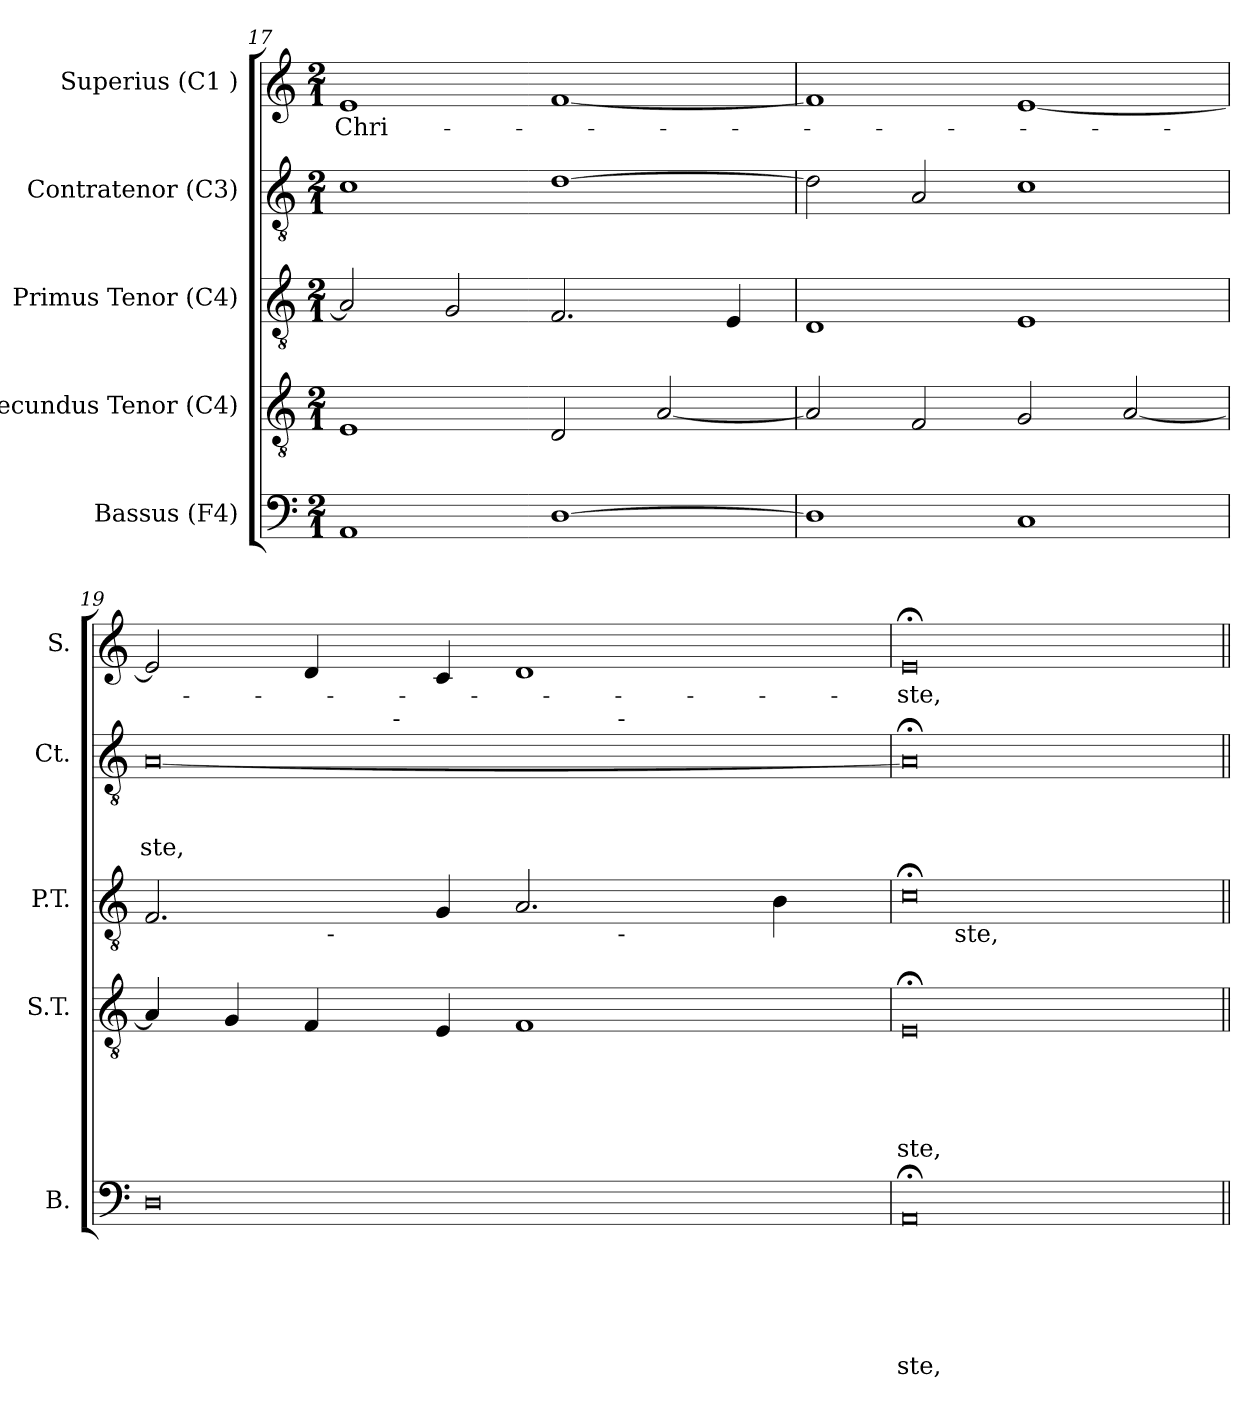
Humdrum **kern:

**kern	**text	**text	**text	**text	**text	**text	**kern	**text	**text	**text	**text	**text	**kern	**kern	**text	**text	**text	**kern	**text
*part5	*part5	*part5	*part5	*part5	*part5	*part5	*part4	*part4	*part4	*part4	*part4	*part4	*part3	*part2	*part2	*part2	*part2	*part1	*part1
*staff5	*staff5	*staff5	*staff5	*staff5	*staff5	*staff5	*staff4	*staff4	*staff4	*staff4	*staff4	*staff4	*staff3	*staff2	*staff2	*staff2	*staff2	*staff1	*staff1
*I"Bassus (F4)	*	*	*	*	*	*	*I"Secundus Tenor (C4)	*	*	*	*	*	*I"Primus Tenor (C4)	*I"Contratenor (C3)	*	*	*	*I"Superius (C1 )	*
*I'B.	*	*	*	*	*	*	*I'S.T.	*	*	*	*	*	*I'P.T.	*I'Ct.	*	*	*	*I'S.	*
*clefF4	*	*	*	*	*	*	*clefGv2	*	*	*	*	*	*clefGv2	*clefGv2	*	*	*	*clefG2	*
*k[]	*	*	*	*	*	*	*k[]	*	*	*	*	*	*k[]	*k[]	*	*	*	*k[]	*
*C:	*	*	*	*	*	*	*C:	*	*	*	*	*	*C:	*C:	*	*	*	*C:	*
*M2/1	*	*	*	*	*	*	*M2/1	*	*	*	*	*	*M2/1	*M2/1	*	*	*	*M2/1	*
=17	=17	=17	=17	=17	=17	=17	=17	=17	=17	=17	=17	=17	=17	=17	=17	=17	=17	=17	=17
!	!	!	!	!	!	!	!	!	!	!	!	!	!	!	!	!	!	!	!LO:LY:b
1AA	.	.	.	.	.	.	1E	.	.	.	.	.	2A/]	1c	.	.	.	1e	Chri-
.	.	.	.	.	.	.	.	.	.	.	.	.	2G/	.	.	.	.	.	.
[>1D	.	.	.	.	.	.	2D/	.	.	.	.	.	2.F/	[>1d	.	.	.	[<1f	.
.	.	.	.	.	.	.	[<2A/	.	.	.	.	.	.	.	.	.	.	.	.
.	.	.	.	.	.	.	.	.	.	.	.	.	4E/	.	.	.	.	.	.
=18	=18	=18	=18	=18	=18	=18	=18	=18	=18	=18	=18	=18	=18	=18	=18	=18	=18	=18	=18
1D]	.	.	.	.	.	.	2A/]	.	.	.	.	.	1D	2d\]	.	.	.	1f]	.
.	.	.	.	.	.	.	2F/	.	.	.	.	.	.	2A/	.	.	.	.	.
1C	.	.	.	.	.	.	2G/	.	.	.	.	.	1E	1c	.	.	.	[>1e	.
.	.	.	.	.	.	.	[>2A/	.	.	.	.	.	.	.	.	.	.	.	.
!!LO:PB:g=z
=19	=19	=19	=19	=19	=19	=19	=19	=19	=19	=19	=19	=19	=19	=19	=19	=19	=19	=19	=19
!	!	!	!	!	!	!	!	!	!	!	!	!	!	!	!	!	!LO:LY:b	!	!
*	*	*	*	*	*	*	*	*	*	*	*	*	*^	*^	*	*	*	*	*
*	*	*	*	*	*	*	*	*	*	*	*	*	*	*^	*	*^	*	*	*	*	*
0D	.	.	.	.	.	.	4A/]	.	.	.	.	.	2.F/	2ryy	1ryy	[<0A	2ryy	1ryy	.	.	-ste,	2e/]	.
.	.	.	.	.	.	.	4G/	.	.	.	.	.	.	.	.	.	.	.	.	.	.	.	.
.	.	.	.	.	.	.	4F/	.	.	.	.	.	.	32ryy	.	.	8ryy	.	.	.	.	4d/	.
!	!	!	!	!	!	!	!	!	!	!	!	!	!	!LO:TX:b:t=-	!	!	!	!	!	!	!	!	!
.	.	.	.	.	.	.	.	.	.	.	.	.	.	1ryy	.	.	.	.	.	.	.	.	.
.	.	.	.	.	.	.	.	.	.	.	.	.	.	.	.	.	32ryy	.	.	.	.	.	.
!	!	!	!	!	!	!	!	!	!	!	!	!	!	!	!	!	!LO:TX:a:t=-	!	!	!	!	!	!
.	.	.	.	.	.	.	.	.	.	.	.	.	.	.	.	.	1ryy	.	.	.	.	.	.
.	.	.	.	.	.	.	4E/	.	.	.	.	.	4G/	.	.	.	.	.	.	.	.	4c/	.
.	.	.	.	.	.	.	1F	.	.	.	.	.	2.A/	.	4.ryy	.	.	4.ryy	.	.	.	1d	.
!	!	!	!	!	!	!	!	!	!	!	!	!	!	!	!	!	!	!LO:TX:a:t=-	!	!	!	!	!
!	!	!	!	!	!	!	!	!	!	!	!	!	!	!	!LO:TX:b:t=-	!	!	!	!	!	!	!	!
.	.	.	.	.	.	.	.	.	.	.	.	.	.	.	2ryy	.	.	2ryy	.	.	.	.	.
.	.	.	.	.	.	.	.	.	.	.	.	.	.	4...ryy	.	.	.	.	.	.	.	.	.
.	.	.	.	.	.	.	.	.	.	.	.	.	.	.	.	.	4ryy	.	.	.	.	.	.
.	.	.	.	.	.	.	.	.	.	.	.	.	4B\	.	.	.	.	.	.	.	.	.	.
.	.	.	.	.	.	.	.	.	.	.	.	.	.	.	8ryy	.	.	8ryy	.	.	.	.	.
.	.	.	.	.	.	.	.	.	.	.	.	.	.	.	.	.	16.ryy	.	.	.	.	.	.
=20	=20	=20	=20	=20	=20	=20	=20	=20	=20	=20	=20	=20	=20	=20	=20	=20	=20	=20	=20	=20	=20	=20	=20
!	!	!	!	!	!	!LO:LY:b	!	!	!	!	!	!LO:LY:b	!	!	!	!	!	!	!	!	!	!	!LO:LY:b
*	*	*	*	*	*	*	*	*	*	*	*	*	*	*v	*v	*	*	*	*	*	*	*	*
*	*	*	*	*	*	*	*	*	*	*	*	*	*	*	*v	*v	*v	*	*	*	*	*
0AA;	.	.	.	.	.	-ste,	0E;	.	.	.	.	-ste,	0c;<	8ryy	0A;]	.	.	.	0e;	-ste,
!	!	!	!	!	!	!	!	!	!	!	!	!	!	!LO:TX:b:t=ste,	!	!	!	!	!	!
.	.	.	.	.	.	.	.	.	.	.	.	.	.	1...ryy	.	.	.	.	.	.
*	*	*	*	*	*	*	*	*	*	*	*	*	*v	*v	*	*	*	*	*	*
=||	=||	=||	=||	=||	=||	=||	=||	=||	=||	=||	=||	=||	=||	=||	=||	=||	=||	=||	=||
*-	*-	*-	*-	*-	*-	*-	*-	*-	*-	*-	*-	*-	*-	*-	*-	*-	*-	*-	*-
